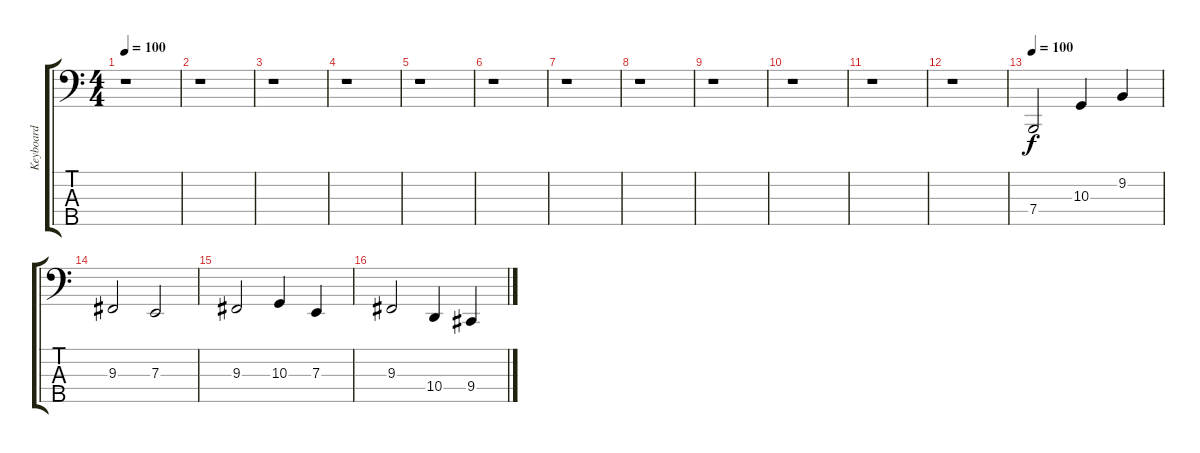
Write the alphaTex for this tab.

\track ("Keyboard" "Keyboard") {instrument acousticgrandpiano}
\staff {score tabs}
\tuning (G2 D2 A1 E1 B0) {hide}
\ts (4 4)
\tempo 100
\clef f4
\ks c
r.1{dy f} |
r.1 |
r.1 |
r.1 |
r.1 |
r.1 |
r.1 |
r.1 |
r.1 |
r.1 |
r.1 |
r.1 |
\tempo 100
7.4.2 10.3.4 9.2.4 |
9.3.2 7.3.2 |
9.3.2 10.3.4 7.3.4 |
9.3.2 10.4.4 9.4.4
